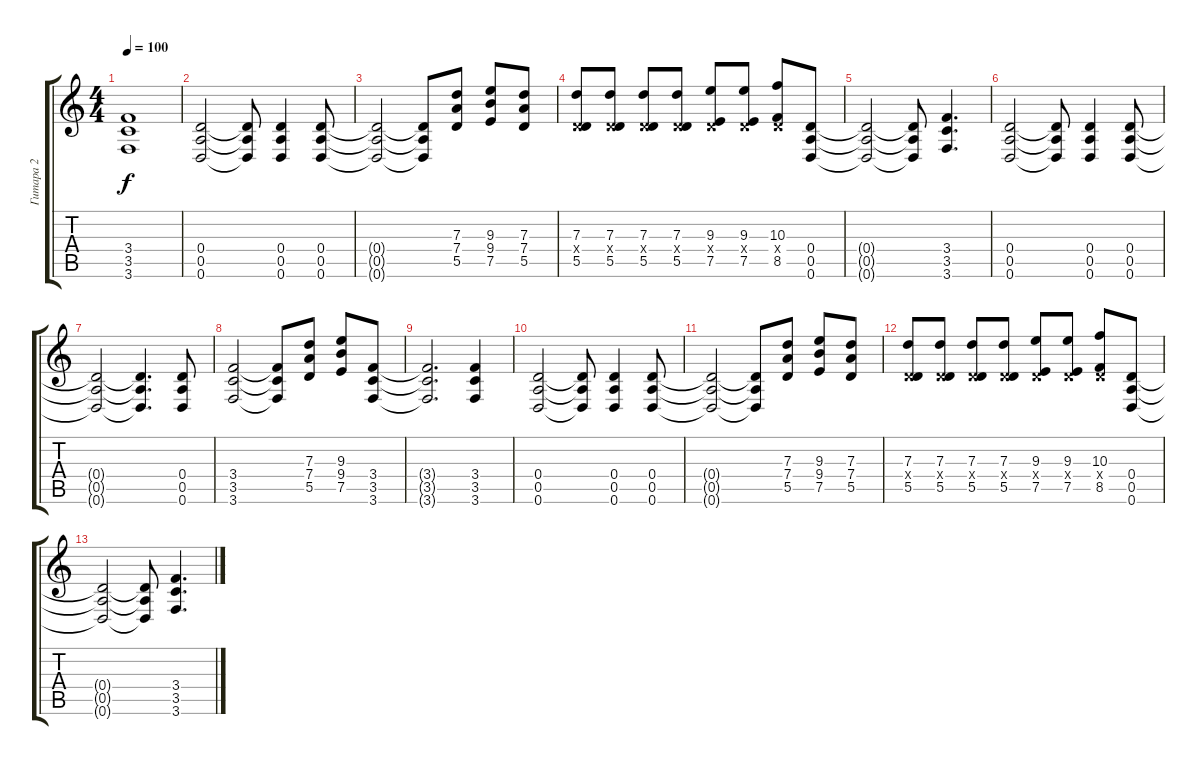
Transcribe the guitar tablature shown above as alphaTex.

\track ("Гитара 2" "Гитара 2") {instrument distortionguitar}
\staff {score tabs}
\tuning (E4 B3 G3 D3 A2 D2) {hide}
\ts (4 4)
\tempo 100
\clef g2
\ks c
(3.4{t} 3.5{t} 3.6{t}).1{dy f} |
(0.4 0.5 0.6).2 (0.4{t} 0.5{t} 0.6{t}).8 (0.4 0.5 0.6).4 (0.4 0.5 0.6).8 |
(0.4{t} 0.5{t} 0.6{t}).2 (0.4{t} 0.5{t} 0.6{t}).8 (7.3 7.4 5.5).8 (9.3 9.4 7.5).8 (7.3 7.4 5.5).8 |
(7.3 0.4{x} 5.5).8 (7.3 0.4{x} 5.5).8 (7.3 0.4{x} 5.5).8 (7.3 0.4{x} 5.5).8 (9.3 0.4{x} 7.5).8 (9.3 0.4{x} 7.5).8 (10.3 0.4{x} 8.5).8 (0.4 0.5 0.6).8 |
(0.4{t} 0.5{t} 0.6{t}).2 (0.4{t} 0.5{t} 0.6{t}).8 (3.4 3.5 3.6).4{d} |
(0.4 0.5 0.6).2 (0.4{t} 0.5{t} 0.6{t}).8 (0.4 0.5 0.6).4 (0.4 0.5 0.6).8 |
(0.4{t} 0.5{t} 0.6{t}).2 (0.4{t} 0.5{t} 0.6{t}).4{d} (0.4 0.5 0.6).8 |
(3.4 3.5 3.6).2 (3.4{t} 3.5{t} 3.6{t}).8 (7.3 7.4 5.5).8 (9.3 9.4 7.5).8 (3.4 3.5 3.6).8 |
(3.4{t} 3.5{t} 3.6{t}).2{d} (3.4 3.5 3.6).4 |
(0.4 0.5 0.6).2 (0.4{t} 0.5{t} 0.6{t}).8 (0.4 0.5 0.6).4 (0.4 0.5 0.6).8 |
(0.4{t} 0.5{t} 0.6{t}).2 (0.4{t} 0.5{t} 0.6{t}).8 (7.3 7.4 5.5).8 (9.3 9.4 7.5).8 (7.3 7.4 5.5).8 |
(7.3 0.4{x} 5.5).8 (7.3 0.4{x} 5.5).8 (7.3 0.4{x} 5.5).8 (7.3 0.4{x} 5.5).8 (9.3 0.4{x} 7.5).8 (9.3 0.4{x} 7.5).8 (10.3 0.4{x} 8.5).8 (0.4 0.5 0.6).8 |
(0.4{t} 0.5{t} 0.6{t}).2 (0.4{t} 0.5{t} 0.6{t}).8 (3.4 3.5 3.6).4{d}
